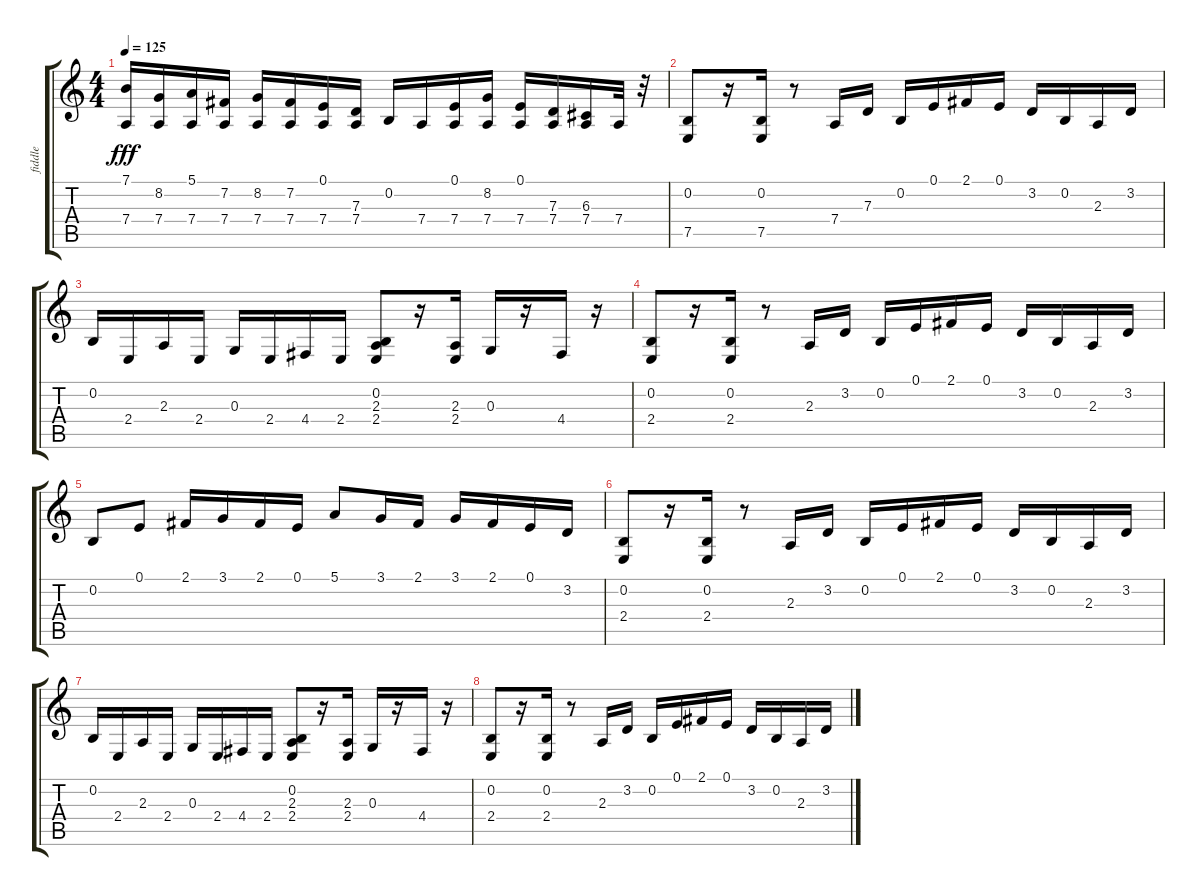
\track ("fiddle" "fiddle") {instrument tenorsax}
\staff {score tabs}
\tuning (E4 B3 G3 D3 A2 E2) {hide}
\ts (4 4)
\tempo 125
\clef g2
\ks c
(7.1 7.4).16{dy fff} (8.2 7.4).16 (5.1 7.4).16 (7.2 7.4).16 (8.2 7.4).16 (7.2 7.4).16 (0.1 7.4).16 (7.3 7.4).16 0.2.16 7.4.16 (0.1 7.4).16 (8.2 7.4).16 (0.1 7.4).16 (7.3 7.4).16 (6.3 7.4).16 7.4.32 r.32 |
(0.2 7.5).8 r.16 (0.2 7.5).16 r.8 7.4.16 7.3.16 0.2.16 0.1.16 2.1.16 0.1.16 3.2.16 0.2.16 2.3.16 3.2.16 |
0.2.16 2.4.16 2.3.16 2.4.16 0.3.16 2.4.16 4.4.16 2.4.16 (0.2 2.3 2.4).8 r.16 (2.3 2.4).16 0.3.16 r.16 4.4.16 r.16 |
(0.2 2.4).8 r.16 (0.2 2.4).16 r.8 2.3.16 3.2.16 0.2.16 0.1.16 2.1.16 0.1.16 3.2.16 0.2.16 2.3.16 3.2.16 |
0.2.8 0.1.8 2.1.16 3.1.16 2.1.16 0.1.16 5.1.8 3.1.16 2.1.16 3.1.16 2.1.16 0.1.16 3.2.16 |
(0.2 2.4).8 r.16 (0.2 2.4).16 r.8 2.3.16 3.2.16 0.2.16 0.1.16 2.1.16 0.1.16 3.2.16 0.2.16 2.3.16 3.2.16 |
0.2.16 2.4.16 2.3.16 2.4.16 0.3.16 2.4.16 4.4.16 2.4.16 (0.2 2.3 2.4).8 r.16 (2.3 2.4).16 0.3.16 r.16 4.4.16 r.16 |
(0.2 2.4).8 r.16 (0.2 2.4).16 r.8 2.3.16 3.2.16 0.2.16 0.1.16 2.1.16 0.1.16 3.2.16 0.2.16 2.3.16 3.2.16
